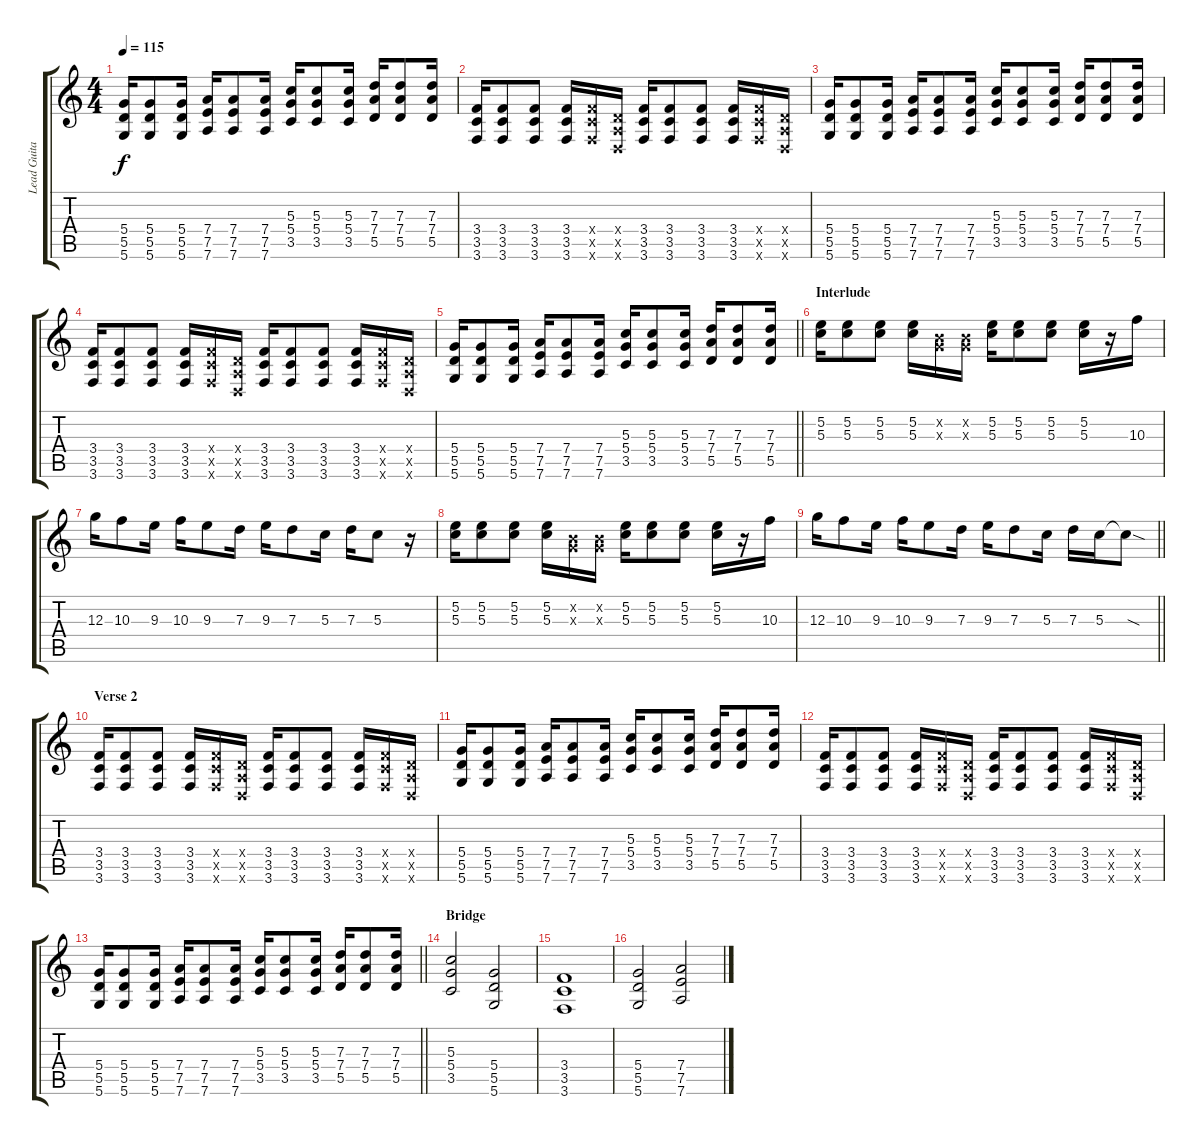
\track ("Lead Guitar" "Lead Guita") {instrument distortionguitar}
\staff {score tabs}
\tuning (E4 B3 G3 D3 A2 D2) {hide}
\ts (4 4)
\tempo 115
\clef g2
\ks c
(5.4 5.5 5.6).16{dy f} (5.4 5.5 5.6).8 (5.4 5.5 5.6).16 (7.4 7.5 7.6).16 (7.4 7.5 7.6).8 (7.4 7.5 7.6).16 (5.3 5.4 3.5).16 (5.3 5.4 3.5).8 (5.3 5.4 3.5).16 (7.3 7.4 5.5).16 (7.3 7.4 5.5).8 (7.3 7.4 5.5).16 |
(3.4 3.5 3.6).16 (3.4 3.5 3.6).8 (3.4 3.5 3.6).8 (3.4 3.5 3.6).16 (3.4{x} 3.5{x} 3.6{x}).16 (0.4{x} 0.5{x} 0.6{x}).16 (3.4 3.5 3.6).16 (3.4 3.5 3.6).8 (3.4 3.5 3.6).8 (3.4 3.5 3.6).16 (3.4{x} 3.5{x} 3.6{x}).16 (0.4{x} 0.5{x} 0.6{x}).16 |
(5.4 5.5 5.6).16 (5.4 5.5 5.6).8 (5.4 5.5 5.6).16 (7.4 7.5 7.6).16 (7.4 7.5 7.6).8 (7.4 7.5 7.6).16 (5.3 5.4 3.5).16 (5.3 5.4 3.5).8 (5.3 5.4 3.5).16 (7.3 7.4 5.5).16 (7.3 7.4 5.5).8 (7.3 7.4 5.5).16 |
(3.4 3.5 3.6).16 (3.4 3.5 3.6).8 (3.4 3.5 3.6).8 (3.4 3.5 3.6).16 (3.4{x} 3.5{x} 3.6{x}).16 (0.4{x} 0.5{x} 0.6{x}).16 (3.4 3.5 3.6).16 (3.4 3.5 3.6).8 (3.4 3.5 3.6).8 (3.4 3.5 3.6).16 (3.4{x} 3.5{x} 3.6{x}).16 (0.4{x} 0.5{x} 0.6{x}).16 |
\barLineRight lightlight
(5.4 5.5 5.6).16 (5.4 5.5 5.6).8 (5.4 5.5 5.6).16 (7.4 7.5 7.6).16 (7.4 7.5 7.6).8 (7.4 7.5 7.6).16 (5.3 5.4 3.5).16 (5.3 5.4 3.5).8 (5.3 5.4 3.5).16 (7.3 7.4 5.5).16 (7.3 7.4 5.5).8 (7.3 7.4 5.5).16 |
\section ("" "Interlude")
(5.2 5.3).16 (5.2 5.3).8 (5.2 5.3).8 (5.2 5.3).16 (0.2{x} 0.3{x}).16 (0.2{x} 0.3{x}).16 (5.2 5.3).16 (5.2 5.3).8 (5.2 5.3).8 (5.2 5.3).16 r.16 10.3.16 |
12.3.16 10.3.8 9.3.16 10.3.16 9.3.8 7.3.16 9.3.16 7.3.8 5.3.16 7.3.16 5.3.8 r.16 |
(5.2 5.3).16 (5.2 5.3).8 (5.2 5.3).8 (5.2 5.3).16 (0.2{x} 0.3{x}).16 (0.2{x} 0.3{x}).16 (5.2 5.3).16 (5.2 5.3).8 (5.2 5.3).8 (5.2 5.3).16 r.16 10.3.16 |
\barLineRight lightlight
12.3.16 10.3.8 9.3.16 10.3.16 9.3.8 7.3.16 9.3.16 7.3.8 5.3.16 7.3.16 5.3.16 5.3{sod t}.8 |
\section ("" "Verse 2")
(3.4 3.5 3.6).16 (3.4 3.5 3.6).8 (3.4 3.5 3.6).8 (3.4 3.5 3.6).16 (3.4{x} 3.5{x} 3.6{x}).16 (0.4{x} 0.5{x} 0.6{x}).16 (3.4 3.5 3.6).16 (3.4 3.5 3.6).8 (3.4 3.5 3.6).8 (3.4 3.5 3.6).16 (3.4{x} 3.5{x} 3.6{x}).16 (0.4{x} 0.5{x} 0.6{x}).16 |
(5.4 5.5 5.6).16 (5.4 5.5 5.6).8 (5.4 5.5 5.6).16 (7.4 7.5 7.6).16 (7.4 7.5 7.6).8 (7.4 7.5 7.6).16 (5.3 5.4 3.5).16 (5.3 5.4 3.5).8 (5.3 5.4 3.5).16 (7.3 7.4 5.5).16 (7.3 7.4 5.5).8 (7.3 7.4 5.5).16 |
(3.4 3.5 3.6).16 (3.4 3.5 3.6).8 (3.4 3.5 3.6).8 (3.4 3.5 3.6).16 (3.4{x} 3.5{x} 3.6{x}).16 (0.4{x} 0.5{x} 0.6{x}).16 (3.4 3.5 3.6).16 (3.4 3.5 3.6).8 (3.4 3.5 3.6).8 (3.4 3.5 3.6).16 (3.4{x} 3.5{x} 3.6{x}).16 (0.4{x} 0.5{x} 0.6{x}).16 |
\barLineRight lightlight
(5.4 5.5 5.6).16 (5.4 5.5 5.6).8 (5.4 5.5 5.6).16 (7.4 7.5 7.6).16 (7.4 7.5 7.6).8 (7.4 7.5 7.6).16 (5.3 5.4 3.5).16 (5.3 5.4 3.5).8 (5.3 5.4 3.5).16 (7.3 7.4 5.5).16 (7.3 7.4 5.5).8 (7.3 7.4 5.5).16 |
\section ("" "Bridge")
(5.3 5.4 3.5).2 (5.4 5.5 5.6).2 |
(3.4 3.5 3.6).1 |
(5.4 5.5 5.6).2 (7.4 7.5 7.6).2
